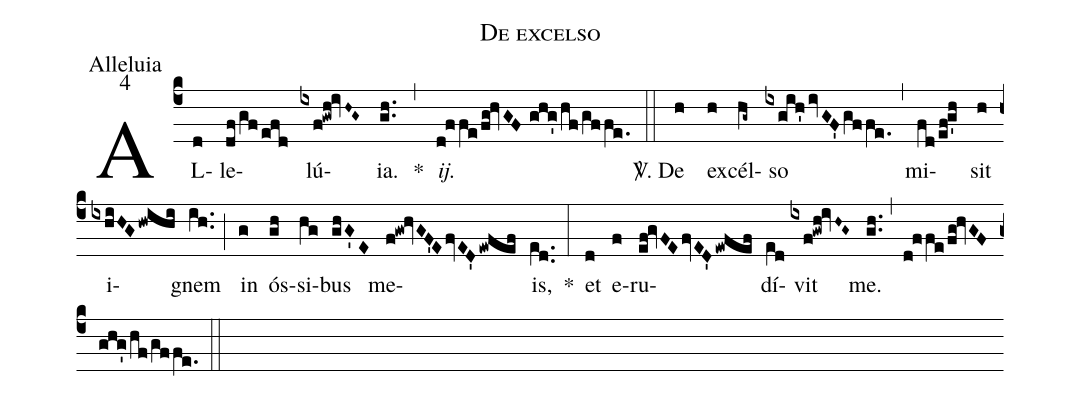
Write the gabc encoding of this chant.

name:De excelso;
office-part:Alleluia;
mode:4;
%%
(c4) AL(d)le(df/gfefd)lú(ixf!gwh!ivH~G~){ia}.(gh..) *(,) <i>ij.</i>(d!ffe/fg!hvGF//ghg'/hf/gffe.) (::) <sp>V/</sp>. De(h) ex(h)cél(hg~)so(ixgih'ivGF'gffe.) (,) mi(fd/ef!g'h)sit(h) i(ixhiHGhwihi)gnem(ih..) (;) in(g) ós(gh)si(hg)bus(ghG'E) me(f!gw!hvGF'EfvED'/!ewfef)is,(e[ll:1]d..) *(:) et(d) e(f)ru(ef!gvFEfvED'ewfef)dí(e[ll:1]d)vit(ixf!gwh!ivH~G~) me.(gh..) (,) (d!ffe/fg!hvGF//ghg'/hf/gffe.) (::)
